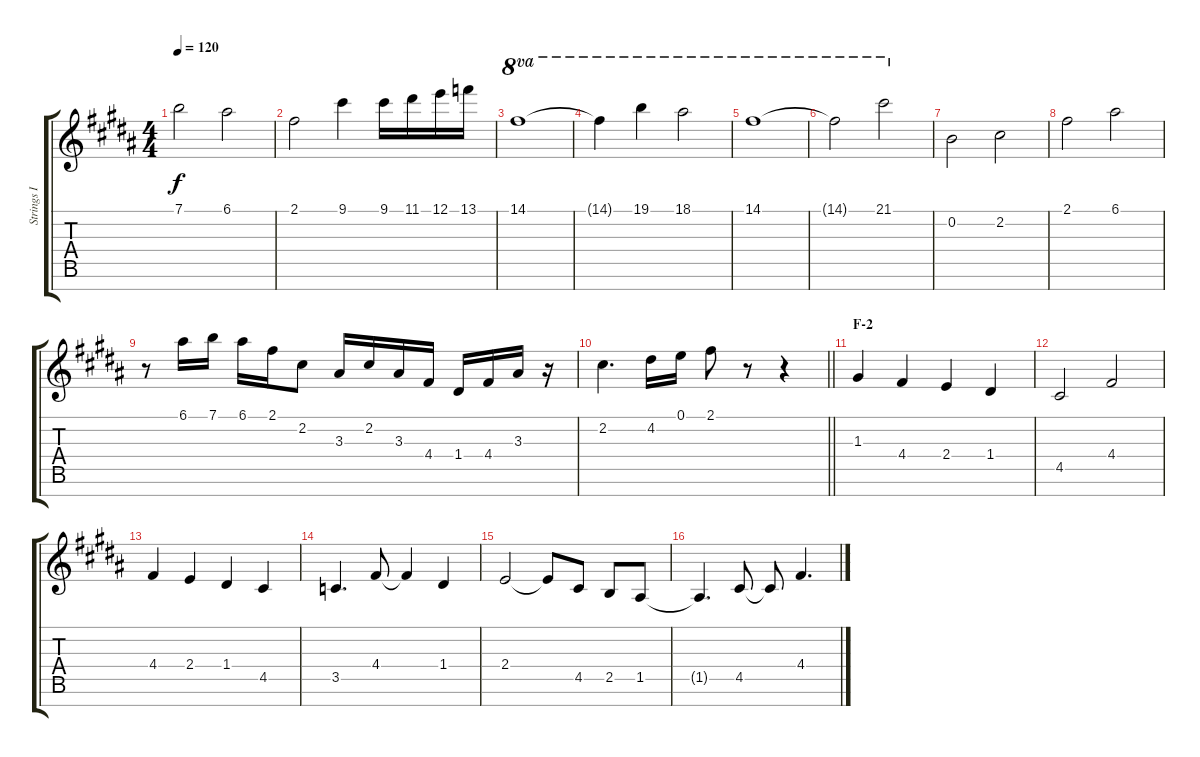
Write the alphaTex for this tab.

\track ("Strings I" "Strings I") {instrument stringensemble1}
\staff {score tabs}
\tuning (E5 B4 G4 D4 A3 E3 B2) {hide}
\ts (4 4)
\tempo 120
\clef g2
\ks b
7.1.2{dy f} 6.1.2 |
2.1.2 9.1.4 9.1.16 11.1.16 12.1.16 13.1.16 |
14.1.1{ot 8va} |
14.1{t}.4{ot 8va} 19.1.4{ot 8va} 18.1.2{ot 8va} |
14.1.1{ot 8va} |
14.1{t}.2{ot 8va} 21.1.2{ot 8va} |
0.2.2 2.2.2 |
2.1.2 6.1.2 |
r.8 6.1.16 7.1.16 6.1.16 2.1.16 2.2.8 3.3.16 2.2.16 3.3.16 4.4.16 1.4.16 4.4.16 3.3.16 r.16 |
\barLineRight lightlight
2.2.4{d} 4.2.16 0.1.16 2.1.8 r.8 r.4 |
\section ("" "F-2")
1.3.4 4.4.4 2.4.4 1.4.4 |
4.5.2 4.4.2 |
4.4.4 2.4.4 1.4.4 4.5.4 |
3.5.4{d} 4.4.8 4.4{t}.4 1.4.4 |
2.4.2 2.4{t}.8 4.5.8 2.5.8 1.5.8 |
1.5{t}.4{d} 4.5.8 4.5{t}.8 4.4.4{d}
